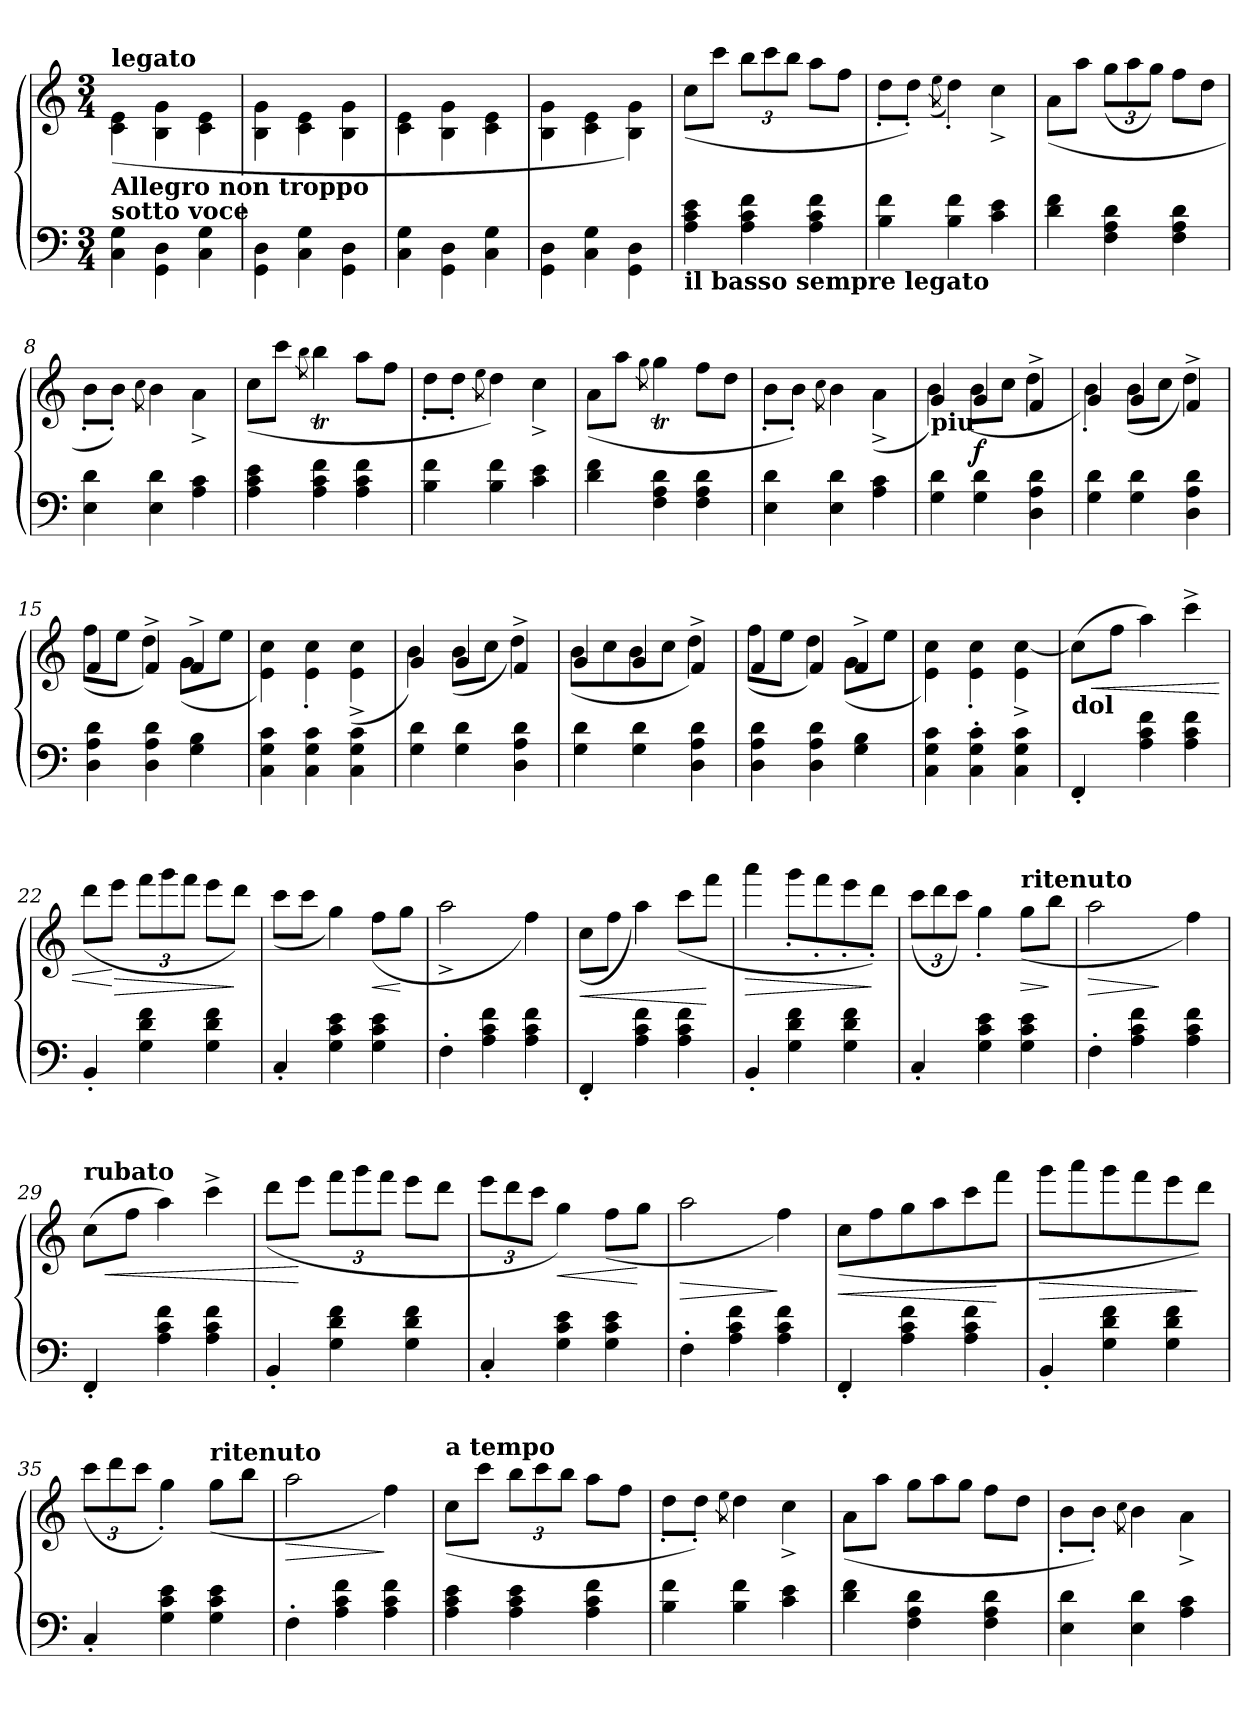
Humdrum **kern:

**kern	**kern	**dynam
*part1	*part1	*part1
*staff2	*staff1	*staff1/2
*clefF4	*clefG2	*
*k[]	*k[]	*
*M3/4	*M3/4	*
*MM108	*MM108	*
=1	=1	=1
*	*^	*
!	!LO:TX:b:B:t=Allegro non troppo	!	!
!	!LO:TX:a:B:t=legato	!	!
!LO:TX:a:B:t=sotto voce	!	!	!
4C\ 4G\	2.ryy	(<4c\ 4e\	.
4GG\ 4D\	.	4B\ 4g\	.
4C\ 4G\	.	4c\ 4e\	.
=2	=2	=2	=2
4GG\ 4D\	2.ryy	4B\ 4g\	.
4C\ 4G\	.	4c\ 4e\	.
4GG\ 4D\	.	4B\ 4g\	.
=3	=3	=3	=3
4C\ 4G\	2.ryy	4c\ 4e\	.
4GG\ 4D\	.	4B\ 4g\	.
4C\ 4G\	.	4c\ 4e\	.
=4	=4	=4	=4
4GG\ 4D\	2.ryy	4B\ 4g\	.
4C\ 4G\	.	4c\ 4e\	.
4GG\ 4D\	.	4B\ 4g\)	.
=5	=5	=5	=5
!LO:TX:b:B:t=il basso sempre legato	!	!	!
4A\ 4c\ 4e\	2.ryy	(<8cc\L	.
.	.	8ccc\J	.
*	*	*Xbrackettup	*
4A\ 4c\ 4f\	.	12bb\L	.
.	.	12ccc\	.
.	.	12bb\J	.
4A\ 4c\ 4f\	.	8aa\L	.
.	.	8ff\J	.
=6	=6	=6	=6
4B\ 4f\	2.ryy	8dd'\L	.
.	.	8dd'\J)	.
.	.	(<8qee\	.
4B\ 4f\	.	4dd'\)	.
4c\ 4e\	.	4cc^\	.
=7	=7	=7	=7
4d\ 4f\	2.ryy	(<8a\L	.
.	.	8aa\J	.
4F\ 4A\ 4d\	.	(<12gg\L	.
.	.	12aa\	.
.	.	12gg\J)	.
4F\ 4A\ 4d\	.	8ff\L	.
.	.	8dd\J	.
=8	=8	=8	=8
4E\ 4d\	2.ryy	8b'\L	.
.	.	8b'\J)	.
.	.	8qcc\	.
4E\ 4d\	.	4b\	.
4A\ 4c\	.	4a^\	.
!!LO:LB:g=z	!!
=9	=9	=9	=9
4A\ 4c\ 4e\	2.ryy	(<8cc\L	.
.	.	8ccc\J	.
.	.	8qbb\	.
4A\ 4c\ 4f\	.	4bbt\	.
4A\ 4c\ 4f\	.	8aa\L	.
.	.	8ff\J	.
=10	=10	=10	=10
4B\ 4f\	2.ryy	8dd'\L	.
.	.	8dd'\J	.
.	.	8qee\	.
4B\ 4f\	.	4dd\)	.
4c\ 4e\	.	4cc^\	.
=11	=11	=11	=11
4d\ 4f\	2.ryy	(<8a\L	.
.	.	8aa\J	.
.	.	8qgg\	.
4F\ 4A\ 4d\	.	4ggT\	.
4F\ 4A\ 4d\	.	8ff\L	.
.	.	8dd\J	.
=12	=12	=12	=12
4E\ 4d\	2.ryy	8b'\L	.
.	.	8b'\J)	.
.	.	8qcc\	.
4E\ 4d\	.	4b\	.
4A\ 4c\	.	(>4a^\	.
=13	=13	=13	=13
!	!LO:TX:b:B:t=piu	!	!
4G\ 4d\	4g/	4b\)	.
!	!	!	!LO:DY:b
4G\ 4d\	4g/	(<8b\L	f
.	.	8cc\J	.
4D\ 4A\ 4d\	4f^/	4dd\	.
=14	=14	=14	=14
4G\ 4d\	4g/	4b'\)	.
4G\ 4d\	4g/	(<8b\L	.
.	.	8cc\J	.
4D\ 4A\ 4d\	4f^/	4dd\)	.
=15	=15	=15	=15
4D\ 4A\ 4d\	4f/	(<8ff\L	.
.	.	8ee\J	.
4D\ 4A\ 4d\	4f^/	4dd\)	.
4G\ 4B\	4f^/	(<8g\L	.
.	.	8ee\J	.
!!LO:LB:g=z	!!
=16	=16	=16	=16
4C\ 4G\ 4c\	2.ryy	4e\ 4cc\)	.
4C\ 4G\ 4c\	.	4e\' 4cc\'	.
4C\ 4G\ 4c\	.	(>4e\^ 4cc\^	.
=17	=17	=17	=17
4G\ 4d\	4g/	4b\)	.
4G\ 4d\	4g/	(<8b\L	.
.	.	8cc\J	.
4D\ 4A\ 4d\	4f^/	4dd\)	.
=18	=18	=18	=18
4G\ 4d\	4g/	(<8b\L	.
.	.	8cc\	.
4G\ 4d\	4g/	8b\	.
.	.	8cc\J	.
4D\ 4A\ 4d\	4f^/	4dd\)	.
=19	=19	=19	=19
4D\ 4A\ 4d\	4f/	(<8ff\L	.
.	.	8ee\J	.
4D\ 4A\ 4d\	4f/	4dd\)	.
4G\ 4B\	4f^/	(<8g\L	.
.	.	8ee\J	.
=20	=20	=20	=20
4C\ 4G\ 4c\	2.ryy	4e\ 4cc\)	.
4C\' 4G\' 4c\'	.	4e\' 4cc\'	.
4C\ 4G\ 4c\	.	4e\^ [4cc\^	.
=21	=21	=21	=21
!	!LO:TX:b:B:t=dol	!	!
4FF'/	16ryy	(<8cc\L]	.
!	!	!	!LO:HP:b
.	16ryy	.	<
.	8ryy	8ff\J	.
4A\ 4c\ 4f\	4ryy	4aa\)	.
4A\ 4c\ 4f\	4ryy	4ccc^\	.
=22	=22	=22	=22
4BB'/	2.ryy	(<8ddd\L	.
!	!	!	!LO:HP:n=1:b
.	.	8eee\J	[ >
4G\ 4d\ 4f\	.	12fff\L	.
.	.	12ggg\	.
.	.	12fff\J	.
4G\ 4d\ 4f\	.	8eee\L	.
.	.	8ddd\J)	]
!!LO:LB:g=z	!!
=23	=23	=23	=23
4C'/	2.ryy	(<8ccc\L	.
.	.	8ccc\J	.
4G\ 4c\ 4e\	.	4gg\)	.
!	!	!	!LO:HP:b
4G\ 4c\ 4e\	.	(<8ff\L	<
.	.	8gg\J	[
=24	=24	=24	=24
4F'\	2.ryy	2aa^\	.
4A\ 4c\ 4f\	.	.	.
4A\ 4c\ 4f\	.	4ff\)	.
=25	=25	=25	=25
!	!	!	!LO:HP:b
4FF'/	2.ryy	(<8cc\L	<
.	.	8ff\J	.
4A\ 4c\ 4f\	.	4aa\)	.
4A\ 4c\ 4f\	.	(<8ccc\L	.
.	.	8fff\J	[
=26	=26	=26	=26
!	!	!	!LO:HP:b
4BB'/	2.ryy	4aaa\	>
4G\ 4d\ 4f\	.	8ggg'\L	.
.	.	8fff'\	.
4G\ 4d\ 4f\	.	8eee'\	.
.	.	8ddd'\J)	]
=27	=27	=27	=27
4C'/	2.ryy	(<12ccc\L	.
.	.	12ddd\	.
.	.	12ccc\J)	.
4G\ 4c\ 4e\	.	4gg'\	.
!	!	!LO:TX:a:B:t=ritenuto	!
!	!	!	!LO:HP:b
4G\ 4c\ 4e\	.	(<8gg\L	>
.	.	8bb\J	]
=28	=28	=28	=28
!	!	!	!LO:HP:b
4F'\	4ryy	2aa\	>
4A\ 4c\ 4f\	8ryy	.	.
.	8ryy	.	]
4A\ 4c\ 4f\	4ryy	4ff\)	.
=29	=29	=29	=29
!	!LO:TX:a:B:t=rubato	!	!
4FF'/	16ryy	(<8cc\L	.
!	!	!	!LO:HP:b
.	16ryy	.	<
.	8ryy	8ff\J	.
4A\ 4c\ 4f\	4ryy	4aa\)	.
4A\ 4c\ 4f\	4ryy	4ccc^\	.
!!LO:LB:g=z	!!
=30	=30	=30	=30
4BB'/	2.ryy	(<8ddd\L	.
.	.	8eee\J	[
4G\ 4d\ 4f\	.	12fff\L	.
.	.	12ggg\	.
.	.	12fff\J	.
4G\ 4d\ 4f\	.	8eee\L	.
.	.	8ddd\J	.
=31	=31	=31	=31
4C'/	2.ryy	12eee\L	.
.	.	12ddd\	.
.	.	12ccc\J	.
!	!	!	!LO:HP:b
4G\ 4c\ 4e\	.	4gg\)	<
4G\ 4c\ 4e\	.	(<8ff\L	.
.	.	8gg\J	[
=32	=32	=32	=32
!	!	!	!LO:HP:b
4F'\	2.ryy	2aa\	>
4A\ 4c\ 4f\	.	.	.
4A\ 4c\ 4f\	.	4ff\)	]
=33	=33	=33	=33
!	!	!	!LO:HP:b
4FF'/	2.ryy	(<8cc\L	<
.	.	8ff\	.
4A\ 4c\ 4f\	.	8gg\	.
.	.	8aa\	.
4A\ 4c\ 4f\	.	8ccc\	.
.	.	8fff\J	[
=34	=34	=34	=34
!	!	!	!LO:HP:b
4BB'/	2.ryy	8ggg\L	>
.	.	8aaa\	.
4G\ 4d\ 4f\	.	8ggg\	.
.	.	8fff\	.
4G\ 4d\ 4f\	.	8eee\	.
.	.	8ddd\J)	]
=35	=35	=35	=35
4C'/	2.ryy	(<12ccc\L	.
.	.	12ddd\	.
.	.	12ccc\J	.
4G\ 4c\ 4e\	.	4gg'\)	.
!	!	!LO:TX:a:B:t=ritenuto	!
4G\ 4c\ 4e\	.	(<8gg\L	.
.	.	8bb\J	.
!!LO:PB:g=z	!!
=36	=36	=36	=36
!	!	!	!LO:HP:b
4F'\	2.ryy	2aa\	>
4A\ 4c\ 4f\	.	.	.
4A\ 4c\ 4f\	.	4ff\)	]
=37	=37	=37	=37
!	!LO:TX:a:B:t=a tempo	!	!
4A\ 4c\ 4e\	2.ryy	(<8cc\L	.
.	.	8ccc\J	.
4A\ 4c\ 4e\	.	12bb\L	.
.	.	12ccc\	.
.	.	12bb\J	.
4A\ 4c\ 4f\	.	8aa\L	.
.	.	8ff\J	.
=38	=38	=38	=38
4B\ 4f\	2.ryy	8dd'\L	.
.	.	8dd'\J)	.
.	.	8qee\	.
4B\ 4f\	.	4dd\	.
4c\ 4e\	.	4cc^\	.
=39	=39	=39	=39
4d\ 4f\	2.ryy	(<8a\L	.
.	.	8aa\J	.
*	*	*Xtuplet	*
4F\ 4A\ 4d\	.	12gg\L	.
.	.	12aa\	.
.	.	12gg\J	.
4F\ 4A\ 4d\	.	8ff\L	.
.	.	8dd\J	.
=40	=40	=40	=40
4E\ 4d\	2.ryy	8b'\L	.
.	.	8b'\J)	.
.	.	8qcc\	.
4E\ 4d\	.	4b\	.
4A\ 4c\	.	4a^\	.
*	*v	*v	*
=	=	=
*-	*-	*-
